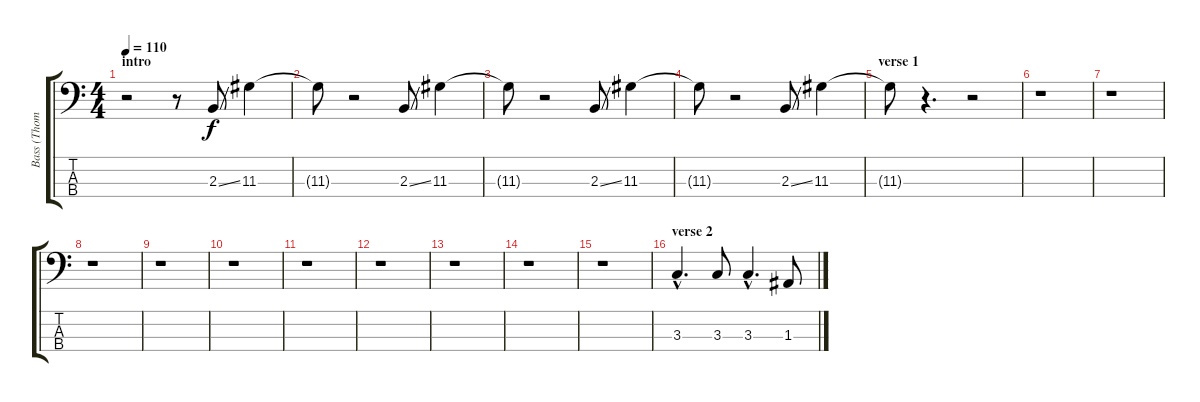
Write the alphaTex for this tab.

\track ("Bass (Thompson)" "Bass (Thom") {instrument electricbasspick}
\staff {score tabs}
\tuning (G2 D2 A1 E1) {hide}
\ts (4 4)
\section ("" "intro")
\tempo 110
\clef f4
\ks c
r.2{dy f instrument electricbasspick} r.8 2.3{ss}.8 11.3.4 |
11.3{t}.8 r.2 2.3{ss}.8 11.3.4 |
11.3{t}.8 r.2 2.3{ss}.8 11.3.4 |
11.3{t}.8 r.2 2.3{ss}.8 11.3.4 |
\section ("" "verse 1")
11.3{t}.8 r.4{d} r.2 |
r.1 |
r.1 |
r.1 |
r.1 |
r.1 |
r.1 |
r.1 |
r.1 |
r.1 |
r.1 |
\section ("" "verse 2")
3.3{hac}.4{d} 3.3.8 3.3{hac}.4{d} 1.3.8
